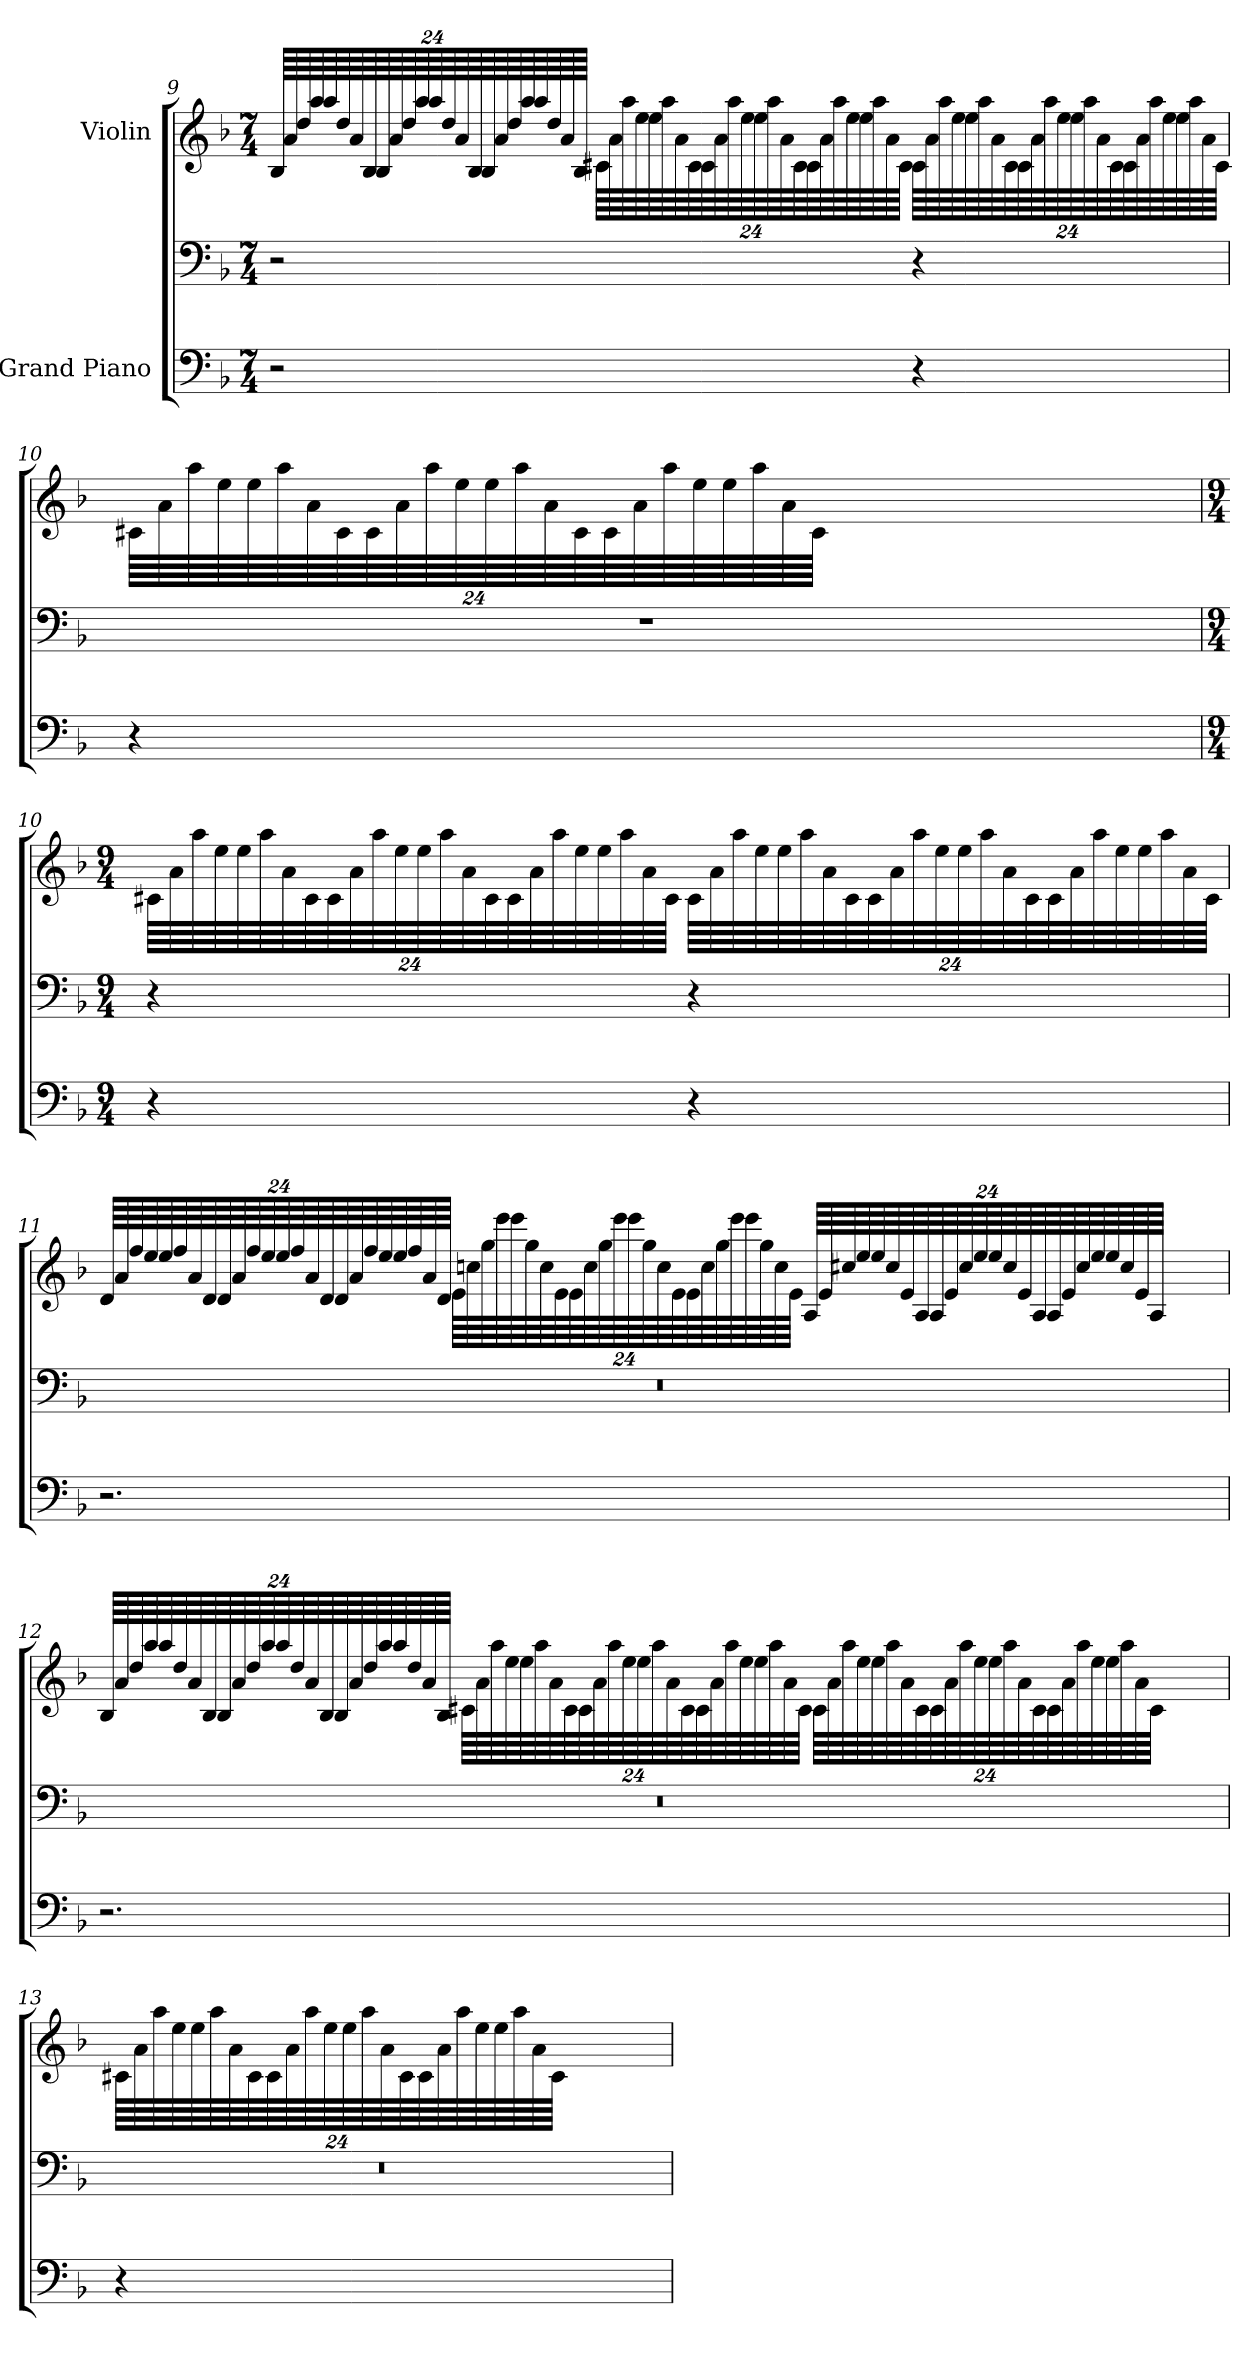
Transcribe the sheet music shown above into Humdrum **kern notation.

**kern	**kern	**kern
*part2	*part2	*part1
*staff3	*staff2	*staff1
*I"Grand Piano	*	*I"Violin
!!LO:LB:g=z
*clefF4	*clefF4	*clefG2
*k[b-]	*k[b-]	*k[b-]
*F:	*F:	*F:
*M7/4	*M7/4	*M7/4
*	*	*Xbrackettup
=9	=9	=9
2r	2r	96B-/LLLL
.	.	96a/
.	.	96dd/
.	.	96aa/
.	.	96aa/
.	.	96dd/
.	.	96a/
.	.	96B-/
.	.	96B-/
.	.	96a/
.	.	96dd/
.	.	96aa/
.	.	96aa/
.	.	96dd/
.	.	96a/
.	.	96B-/
.	.	96B-/
.	.	96a/
.	.	96dd/
.	.	96aa/
.	.	96aa/
.	.	96dd/
.	.	96a/
.	.	96B-/JJJJ
.	.	96c#X\LLLL
.	.	96a\
.	.	96aa\
.	.	96ee\
.	.	96ee\
.	.	96aa\
.	.	96a\
.	.	96c#\
.	.	96c#\
.	.	96a\
.	.	96aa\
.	.	96ee\
.	.	96ee\
.	.	96aa\
.	.	96a\
.	.	96c#\
.	.	96c#\
.	.	96a\
.	.	96aa\
.	.	96ee\
.	.	96ee\
.	.	96aa\
.	.	96a\
.	.	96c#\JJJJ
4r	4r	96c#\LLLL
.	.	96a\
.	.	96aa\
.	.	96ee\
.	.	96ee\
.	.	96aa\
.	.	96a\
.	.	96c#\
.	.	96c#\
.	.	96a\
.	.	96aa\
.	.	96ee\
.	.	96ee\
.	.	96aa\
.	.	96a\
.	.	96c#\
.	.	96c#\
.	.	96a\
.	.	96aa\
.	.	96ee\
.	.	96ee\
.	.	96aa\
.	.	96a\
.	.	96c#\JJJJ
!!LO:PB:g=z
=10	=10	=10
4r	1..r	96c#X\LLLL
.	.	96a\
.	.	96aa\
.	.	96ee\
.	.	96ee\
.	.	96aa\
.	.	96a\
.	.	96c#\
.	.	96c#\
.	.	96a\
.	.	96aa\
.	.	96ee\
.	.	96ee\
.	.	96aa\
.	.	96a\
.	.	96c#\
.	.	96c#\
.	.	96a\
.	.	96aa\
.	.	96ee\
.	.	96ee\
.	.	96aa\
.	.	96a\
.	.	96c#\JJJJ
1.ryy	.	1.ryy
!!LO:LB:g=z
=10X10	=10X10	=10X10
*M9/4	*M9/4	*M9/4
4r	4r	96c#X\LLLL
.	.	96a\
.	.	96aa\
.	.	96ee\
.	.	96ee\
.	.	96aa\
.	.	96a\
.	.	96c#\
.	.	96c#\
.	.	96a\
.	.	96aa\
.	.	96ee\
.	.	96ee\
.	.	96aa\
.	.	96a\
.	.	96c#\
.	.	96c#\
.	.	96a\
.	.	96aa\
.	.	96ee\
.	.	96ee\
.	.	96aa\
.	.	96a\
.	.	96c#\JJJJ
4r	4r	96c#\LLLL
.	.	96a\
.	.	96aa\
.	.	96ee\
.	.	96ee\
.	.	96aa\
.	.	96a\
.	.	96c#\
.	.	96c#\
.	.	96a\
.	.	96aa\
.	.	96ee\
.	.	96ee\
.	.	96aa\
.	.	96a\
.	.	96c#\
.	.	96c#\
.	.	96a\
.	.	96aa\
.	.	96ee\
.	.	96ee\
.	.	96aa\
.	.	96a\
.	.	96c#\JJJJ
!!LO:PB:g=z
=11	=11	=11
2.r	4%9r	96d/LLLL
.	.	96a/
.	.	96ff/
.	.	96ee/
.	.	96ee/
.	.	96ff/
.	.	96a/
.	.	96d/
.	.	96d/
.	.	96a/
.	.	96ff/
.	.	96ee/
.	.	96ee/
.	.	96ff/
.	.	96a/
.	.	96d/
.	.	96d/
.	.	96a/
.	.	96ff/
.	.	96ee/
.	.	96ee/
.	.	96ff/
.	.	96a/
.	.	96d/JJJJ
.	.	96e\LLLL
.	.	96ccn\
.	.	96gg\
.	.	96eee\
.	.	96eee\
.	.	96gg\
.	.	96cc\
.	.	96e\
.	.	96e\
.	.	96cc\
.	.	96gg\
.	.	96eee\
.	.	96eee\
.	.	96gg\
.	.	96cc\
.	.	96e\
.	.	96e\
.	.	96cc\
.	.	96gg\
.	.	96eee\
.	.	96eee\
.	.	96gg\
.	.	96cc\
.	.	96e\JJJJ
.	.	96A/LLLL
.	.	96e/
.	.	96cc#X/
.	.	96ee/
.	.	96ee/
.	.	96cc#/
.	.	96e/
.	.	96A/
.	.	96A/
.	.	96e/
.	.	96cc#/
.	.	96ee/
.	.	96ee/
.	.	96cc#/
.	.	96e/
.	.	96A/
.	.	96A/
.	.	96e/
.	.	96cc#/
.	.	96ee/
.	.	96ee/
.	.	96cc#/
.	.	96e/
.	.	96A/JJJJ
1.ryy	.	1.ryy
!!LO:LB:g=z
=12	=12	=12
2.r	4%9r	96B-/LLLL
.	.	96a/
.	.	96dd/
.	.	96aa/
.	.	96aa/
.	.	96dd/
.	.	96a/
.	.	96B-/
.	.	96B-/
.	.	96a/
.	.	96dd/
.	.	96aa/
.	.	96aa/
.	.	96dd/
.	.	96a/
.	.	96B-/
.	.	96B-/
.	.	96a/
.	.	96dd/
.	.	96aa/
.	.	96aa/
.	.	96dd/
.	.	96a/
.	.	96B-/JJJJ
.	.	96c#X\LLLL
.	.	96a\
.	.	96aa\
.	.	96ee\
.	.	96ee\
.	.	96aa\
.	.	96a\
.	.	96c#\
.	.	96c#\
.	.	96a\
.	.	96aa\
.	.	96ee\
.	.	96ee\
.	.	96aa\
.	.	96a\
.	.	96c#\
.	.	96c#\
.	.	96a\
.	.	96aa\
.	.	96ee\
.	.	96ee\
.	.	96aa\
.	.	96a\
.	.	96c#\JJJJ
.	.	96c#\LLLL
.	.	96a\
.	.	96aa\
.	.	96ee\
.	.	96ee\
.	.	96aa\
.	.	96a\
.	.	96c#\
.	.	96c#\
.	.	96a\
.	.	96aa\
.	.	96ee\
.	.	96ee\
.	.	96aa\
.	.	96a\
.	.	96c#\
.	.	96c#\
.	.	96a\
.	.	96aa\
.	.	96ee\
.	.	96ee\
.	.	96aa\
.	.	96a\
.	.	96c#\JJJJ
1.ryy	.	1.ryy
!!LO:LB:g=z
=13	=13	=13
4r	4%9r	96c#X\LLLL
.	.	96a\
.	.	96aa\
.	.	96ee\
.	.	96ee\
.	.	96aa\
.	.	96a\
.	.	96c#\
.	.	96c#\
.	.	96a\
.	.	96aa\
.	.	96ee\
.	.	96ee\
.	.	96aa\
.	.	96a\
.	.	96c#\
.	.	96c#\
.	.	96a\
.	.	96aa\
.	.	96ee\
.	.	96ee\
.	.	96aa\
.	.	96a\
.	.	96c#\JJJJ
0ryy	.	0ryy
=	=	=
*-	*-	*-
